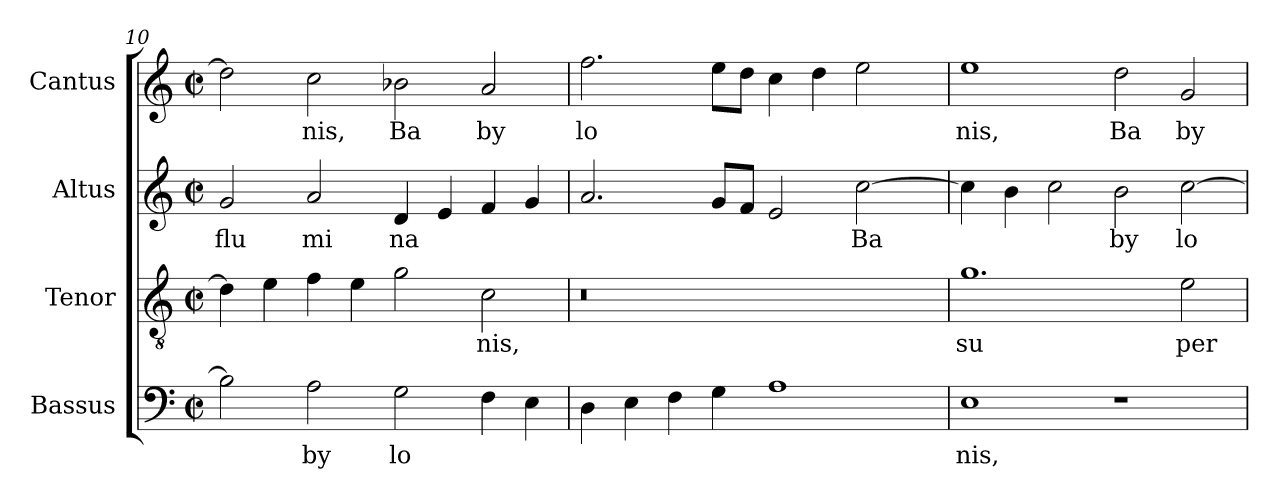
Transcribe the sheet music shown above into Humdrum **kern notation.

**kern	**text	**kern	**text	**kern	**text	**kern	**text
*part4	*part4	*part3	*part3	*part2	*part2	*part1	*part1
*staff4	*staff4	*staff3	*staff3	*staff2	*staff2	*staff1	*staff1
*I"Bassus	*	*I"Tenor	*	*I"Altus	*	*I"Cantus	*
*clefF4	*	*clefGv2	*	*clefG2	*	*clefG2	*
*M2/2	*	*M2/2	*	*M2/2	*	*M2/2	*
*met(c|)	*	*met(c|)	*	*met(c|)	*	*met(c|)	*
=10	=10	=10	=10	=10	=10	=10	=10
!	!	!	!	!	!LO:LY:b:cj	!	!
2B-\]	.	4d\]	.	2g/	flu	2dd\]	.
.	.	4e\	.	.	.	.	.
!	!LO:LY:b:cj	!	!	!	!LO:LY:b:cj	!	!LO:LY:b:cj
2A\	by	4f\	.	2a/	mi	2cc\	nis,
.	.	4e\	.	.	.	.	.
!	!LO:LY:b:cj	!	!	!	!LO:LY:b	!	!LO:LY:b:cj
2G\	lo	2g\	.	4d/	na	2b-X\	Ba
.	.	.	.	4e/	.	.	.
!	!	!	!LO:LY:b:cj	!	!	!	!LO:LY:b:cj
4F\	.	2c\	-nis,	4f/	.	2a/	by
4E\	.	.	.	4g/	.	.	.
!!LO:LB:g=z
=11	=11	=11	=11	=11	=11	=11	=11
!	!	!	!	!	!	!	!LO:LY:b:cj
4D\	.	0r	.	2.a/	.	2.ff\	lo
4E\	.	.	.	.	.	.	.
4F\	.	.	.	.	.	.	.
4G\	.	.	.	8g/L	.	8ee\L	.
.	.	.	.	8f/J	.	8dd\J	.
1A	.	.	.	2e/	.	4cc\	.
.	.	.	.	.	.	4dd\	.
!	!	!	!	!	!LO:LY:b	!	!
.	.	.	.	[>2cc\	Ba	2ee\	.
=12	=12	=12	=12	=12	=12	=12	=12
!	!LO:LY:b:cj	!	!LO:LY:b:cj	!	!	!	!LO:LY:b:cj
1E	nis,	1.g	su	4cc\]	.	1ee	nis,
.	.	.	.	4b\	.	.	.
.	.	.	.	2cc\	.	.	.
!	!	!	!	!	!LO:LY:b:cj	!	!LO:LY:b:cj
1r	.	.	.	2b\	by	2dd\	Ba
!	!	!	!LO:LY:b:cj	!	!LO:LY:b:cj	!	!LO:LY:b:cj
.	.	2e\	per	[>2cc\	lo	2g/	by
=	=	=	=	=	=	=	=
*-	*-	*-	*-	*-	*-	*-	*-
